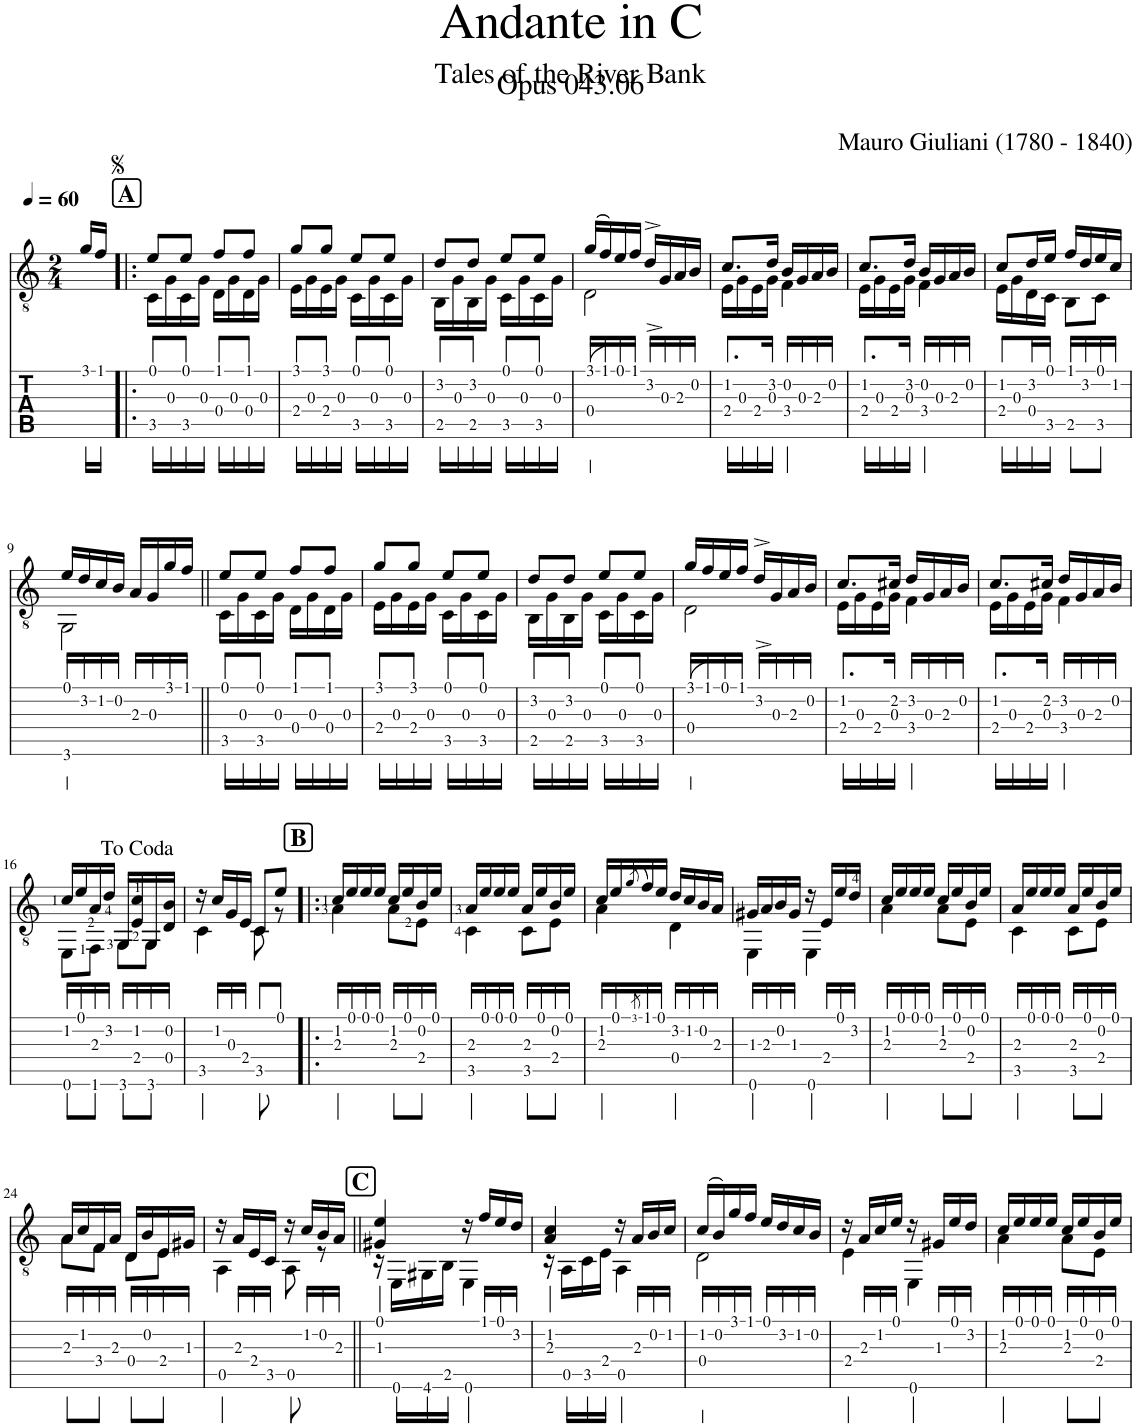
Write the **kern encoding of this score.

**kern	**kern
*part2	*part1
*staff2	*staff1
*I"Tab	*I"Notatie
*stria6	*
*	*clefGv2
*k[]	*k[]
*M2/4	*M2/4
*MM60	*MM60
=1	=1
16g\LL	16g/LL
16f\JJ	16f/JJ
!!LO:REH:place=s1:a:B:cj:fs=14:t=A
=2!|:	=2!|:
*^	*^
8e/L	16C\LL	8e/L	16C\LL
.	16G\	.	16G\
8e/J	16C\	8e/J	16C\
.	16G\JJ	.	16G\JJ
8f/L	16D\LL	8f/L	16D\LL
.	16G\	.	16G\
8f/J	16D\	8f/J	16D\
.	16G\JJ	.	16G\JJ
=3	=3	=3	=3
8g/L	16E\LL	8g/L	16E\LL
.	16G\	.	16G\
8g/J	16E\	8g/J	16E\
.	16G\JJ	.	16G\JJ
8e/L	16C\LL	8e/L	16C\LL
.	16G\	.	16G\
8e/J	16C\	8e/J	16C\
.	16G\JJ	.	16G\JJ
=4	=4	=4	=4
8d/L	16BB\LL	8d/L	16BB\LL
.	16G\	.	16G\
8d/J	16BB\	8d/J	16BB\
.	16G\JJ	.	16G\JJ
8e/L	16C\LL	8e/L	16C\LL
.	16G\	.	16G\
8e/J	16C\	8e/J	16C\
.	16G\JJ	.	16G\JJ
=5	=5	=5	=5
(16g/LL	2D\	(16g/LL	2D\
16f/)	.	16f/)	.
16e/	.	16e/	.
16f/JJ	.	16f/JJ	.
16d^/LL	.	16d^/LL	.
16G/	.	16G/	.
16A/	.	16A/	.
16B/JJ	.	16B/JJ	.
=6	=6	=6	=6
8.c/L	16E\LL	8.c/L	16E\LL
.	16G\	.	16G\
.	16E\	.	16E\
16d/Jk	16G\JJ	16d/Jk	16G\JJ
16B/LL	4F\	16B/LL	4F\
16G/	.	16G/	.
16A/	.	16A/	.
16B/JJ	.	16B/JJ	.
=7	=7	=7	=7
8.c/L	16E\LL	8.c/L	16E\LL
.	16G\	.	16G\
.	16E\	.	16E\
16d/Jk	16G\JJ	16d/Jk	16G\JJ
16B/LL	4F\	16B/LL	4F\
16G/	.	16G/	.
16A/	.	16A/	.
16B/JJ	.	16B/JJ	.
=8	=8	=8	=8
8c/L	16E\LL	8c/L	16E\LL
.	16G\	.	16G\
16d/L	16D\	16d/L	16D\
16e/JJ	16C\JJ	16e/JJ	16C\JJ
16f/LL	8BB\L	16f/LL	8BB\L
16d/	.	16d/	.
16e/	8C\J	16e/	8C\J
16c/JJ	.	16c/JJ	.
!!LO:LB:g=z	!!
=9	=9	=9	=9
16e/LL	2GG\	16e/LL	2GG\
16d/	.	16d/	.
16c/	.	16c/	.
16B/JJ	.	16B/JJ	.
16A/LL	.	16A/LL	.
16G/	.	16G/	.
16g/	.	16g/	.
16f/JJ	.	16f/JJ	.
=10||	=10||	=10||	=10||
8e/L	16C\LL	8e/L	16C\LL
.	16G\	.	16G\
8e/J	16C\	8e/J	16C\
.	16G\JJ	.	16G\JJ
8f/L	16D\LL	8f/L	16D\LL
.	16G\	.	16G\
8f/J	16D\	8f/J	16D\
.	16G\JJ	.	16G\JJ
=11	=11	=11	=11
8g/L	16E\LL	8g/L	16E\LL
.	16G\	.	16G\
8g/J	16E\	8g/J	16E\
.	16G\JJ	.	16G\JJ
8e/L	16C\LL	8e/L	16C\LL
.	16G\	.	16G\
8e/J	16C\	8e/J	16C\
.	16G\JJ	.	16G\JJ
=12	=12	=12	=12
8d/L	16BB\LL	8d/L	16BB\LL
.	16G\	.	16G\
8d/J	16BB\	8d/J	16BB\
.	16G\JJ	.	16G\JJ
8e/L	16C\LL	8e/L	16C\LL
.	16G\	.	16G\
8e/J	16C\	8e/J	16C\
.	16G\JJ	.	16G\JJ
=13	=13	=13	=13
(16g/LL	2D\	16g/LL	2D\
16f/)	.	16f/	.
16e/	.	16e/	.
16f/JJ	.	16f/JJ	.
16d^/LL	.	16d^/LL	.
16G/	.	16G/	.
16A/	.	16A/	.
16B/JJ	.	16B/JJ	.
=14	=14	=14	=14
8.c/L	16E\LL	8.c/L	16E\LL
.	16G\	.	16G\
.	16E\	.	16E\
16c#X/Jk	16G\JJ	16c#X/Jk	16G\JJ
16d/LL	4F\	16d/LL	4F\
16G/	.	16G/	.
16A/	.	16A/	.
16B/JJ	.	16B/JJ	.
=15	=15	=15	=15
8.c/L	16E\LL	8.c/L	16E\LL
.	16G\	.	16G\
.	16E\	.	16E\
16c#X/Jk	16G\JJ	16c#X/Jk	16G\JJ
16d/LL	4F\	16d/LL	4F\
16G/	.	16G/	.
16A/	.	16A/	.
16B/JJ	.	16B/JJ	.
!!LO:LB:g=z	!!
=16	=16	=16	=16
16c/LL	8EE\L	16c/LL	8EE\L
16e/	.	16e/	.
16A/	8FF\J	16A/	8FF\J
16d/JJ	.	16d/JJ	.
16GG/LL	8GG\L	16GG/LL	8GG\L
16E/ 16c/	.	16E/ 16c/	.
16GG/	8GG\J	16GG/	8GG\J
16D/ 16B/JJ	.	16D/ 16B/JJ	.
=17	=17	=17	=17
16r	4C\	16r	4C\
16c/LL	.	16c/LL	.
16G/	.	16G/	.
16E/JJ	.	16E/JJ	.
8C/L	8C\	8C/L	8C\
8e/J	8r	8e/J	8r
!!LO:REH:place=s1:a:B:cj:fs=14:t=B	!!
=18!|:	=18!|:	=18!|:	=18!|:
16c/LL	4A\	16c/LL	4A\
16e/	.	16e/	.
16e/	.	16e/	.
16e/JJ	.	16e/JJ	.
16c/LL	8A\L	16c/LL	8A\L
16e/	.	16e/	.
16B/	8E\J	16B/	8E\J
16e/JJ	.	16e/JJ	.
=19	=19	=19	=19
16A/LL	4C\	16A/LL	4C\
16e/	.	16e/	.
16e/	.	16e/	.
16e/JJ	.	16e/JJ	.
16A/LL	8C\L	16A/LL	8C\L
16e/	.	16e/	.
16B/	8E\J	16B/	8E\J
16e/JJ	.	16e/JJ	.
=20	=20	=20	=20
16c/LL	4A\	16c/LL	4A\
16e/	.	16e/	.
8qg/	.	(8qg/	.
16f/	.	16f/)	.
16e/JJ	.	16e/JJ	.
16d/LL	4D\	16d/LL	4D\
16c/	.	16c/	.
16B/	.	16B/	.
16A/JJ	.	16A/JJ	.
=21	=21	=21	=21
16G#X/LL	4EE\	16G#X/LL	4EE\
16A/	.	16A/	.
16B/	.	16B/	.
16G#/JJ	.	16G#/JJ	.
16r	4EE\	16r	4EE\
16E/LL	.	16E/LL	.
16e/	.	16e/	.
16d/JJ	.	16d/JJ	.
=22	=22	=22	=22
16c/LL	4A\	16c/LL	4A\
16e/	.	16e/	.
16e/	.	16e/	.
16e/JJ	.	16e/JJ	.
16c/LL	8A\L	16c/LL	8A\L
16e/	.	16e/	.
16B/	8E\J	16B/	8E\J
16e/JJ	.	16e/JJ	.
=23	=23	=23	=23
16A/LL	4C\	16A/LL	4C\
16e/	.	16e/	.
16e/	.	16e/	.
16e/JJ	.	16e/JJ	.
16A/LL	8C\L	16A/LL	8C\L
16e/	.	16e/	.
16B/	8E\J	16B/	8E\J
16e/JJ	.	16e/JJ	.
!!LO:LB:g=z	!!
=24	=24	=24	=24
16A/LL	8A\L	16A/LL	8A\L
16c/	.	16c/	.
16F/	8F\J	16F/	8F\J
16A/JJ	.	16A/JJ	.
16D/LL	8D\L	16D/LL	8D\L
16B/	.	16B/	.
16E/	8E\J	16E/	8E\J
16G#X/JJ	.	16G#X/JJ	.
=25	=25	=25	=25
16r	4AA\	16r	4AA\
16A/LL	.	16A/LL	.
16E/	.	16E/	.
16C/JJ	.	16C/JJ	.
16r	8AA\	16r	8AA\
16c/LL	.	16c/LL	.
16B/	8r	16B/	8r
16A/JJ	.	16A/JJ	.
!!LO:REH:place=s1:a:B:cj:fs=14:t=C	!!
=26||	=26||	=26||	=26||
4G#X/ 4e/	16r	4G#X/ 4e/	16r
.	16EE\LL	.	16EE\LL
.	16GG#X\	.	16GG#X\
.	16BB\JJ	.	16BB\JJ
16r	4EE\	16r	4EE\
16f/LL	.	16f/LL	.
16e/	.	16e/	.
16d/JJ	.	16d/JJ	.
=27	=27	=27	=27
4A/ 4c/	16r	4A/ 4c/	16r
.	16AA\LL	.	16AA\LL
.	16C\	.	16C\
.	16E\JJ	.	16E\JJ
16r	4AA\	16r	4AA\
16A/LL	.	16A/LL	.
16B/	.	16B/	.
16c/JJ	.	16c/JJ	.
=28	=28	=28	=28
16c/LL	2D\	(16c/LL	2D\
16B/	.	16B/)	.
16g/	.	16g/	.
16f/JJ	.	16f/JJ	.
16e/LL	.	16e/LL	.
16d/	.	16d/	.
16c/	.	16c/	.
16B/JJ	.	16B/JJ	.
=29	=29	=29	=29
16r	4E\	16r	4E\
16A/LL	.	16A/LL	.
16c/	.	16c/	.
16e/JJ	.	16e/JJ	.
16r	4EE\	16r	4EE\
16G#X/LL	.	16G#X/LL	.
16e/	.	16e/	.
16d/JJ	.	16d/JJ	.
=30	=30	=30	=30
16c/LL	4A\	16c/LL	4A\
16e/	.	16e/	.
16e/	.	16e/	.
16e/JJ	.	16e/JJ	.
16c/LL	8A\L	16c/LL	8A\L
16e/	.	16e/	.
16B/	8E\J	16B/	8E\J
16e/JJ	.	16e/JJ	.
*v	*v	*	*
*	*v	*v
=	=
*-	*-
